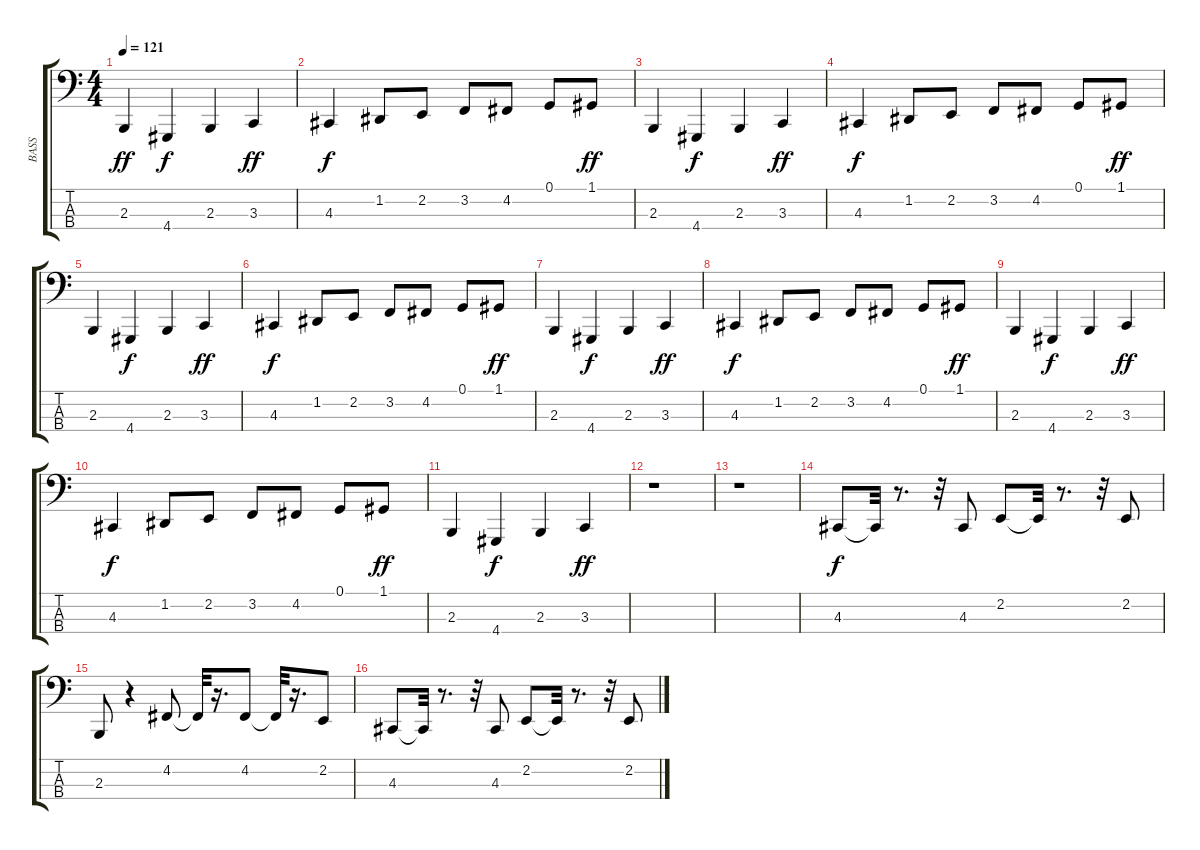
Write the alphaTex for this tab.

\track ("BASS" "BASS") {instrument lead8bassandlead}
\staff {score tabs}
\tuning (G2 D2 A1 E1) {hide}
\ts (4 4)
\tempo 121
\clef f4
\ks c
2.3.4{dy ff} 4.4.4{dy f} 2.3.4 3.3.4{dy ff} |
4.3.4{dy f} 1.2.8 2.2.8 3.2.8 4.2.8 0.1.8 1.1.8{dy ff} |
2.3.4 4.4.4{dy f} 2.3.4 3.3.4{dy ff} |
4.3.4{dy f} 1.2.8 2.2.8 3.2.8 4.2.8 0.1.8 1.1.8{dy ff} |
2.3.4 4.4.4{dy f} 2.3.4 3.3.4{dy ff} |
4.3.4{dy f} 1.2.8 2.2.8 3.2.8 4.2.8 0.1.8 1.1.8{dy ff} |
2.3.4 4.4.4{dy f} 2.3.4 3.3.4{dy ff} |
4.3.4{dy f} 1.2.8 2.2.8 3.2.8 4.2.8 0.1.8 1.1.8{dy ff} |
2.3.4 4.4.4{dy f} 2.3.4 3.3.4{dy ff} |
4.3.4{dy f} 1.2.8 2.2.8 3.2.8 4.2.8 0.1.8 1.1.8{dy ff} |
2.3.4 4.4.4{dy f} 2.3.4 3.3.4{dy ff} |
r.1 |
r.1 |
4.3.8{dy f} 4.3{t}.32 r.8{d} r.32 4.3.8 2.2.8 2.2{t}.32 r.8{d} r.32 2.2.8 |
2.3.8 r.4 4.2.8 4.2{t}.32 r.16{d} 4.2.8 4.2{t}.32 r.16{d} 2.2.8 |
4.3.8 4.3{t}.32 r.8{d} r.32 4.3.8 2.2.8 2.2{t}.32 r.8{d} r.32 2.2.8
